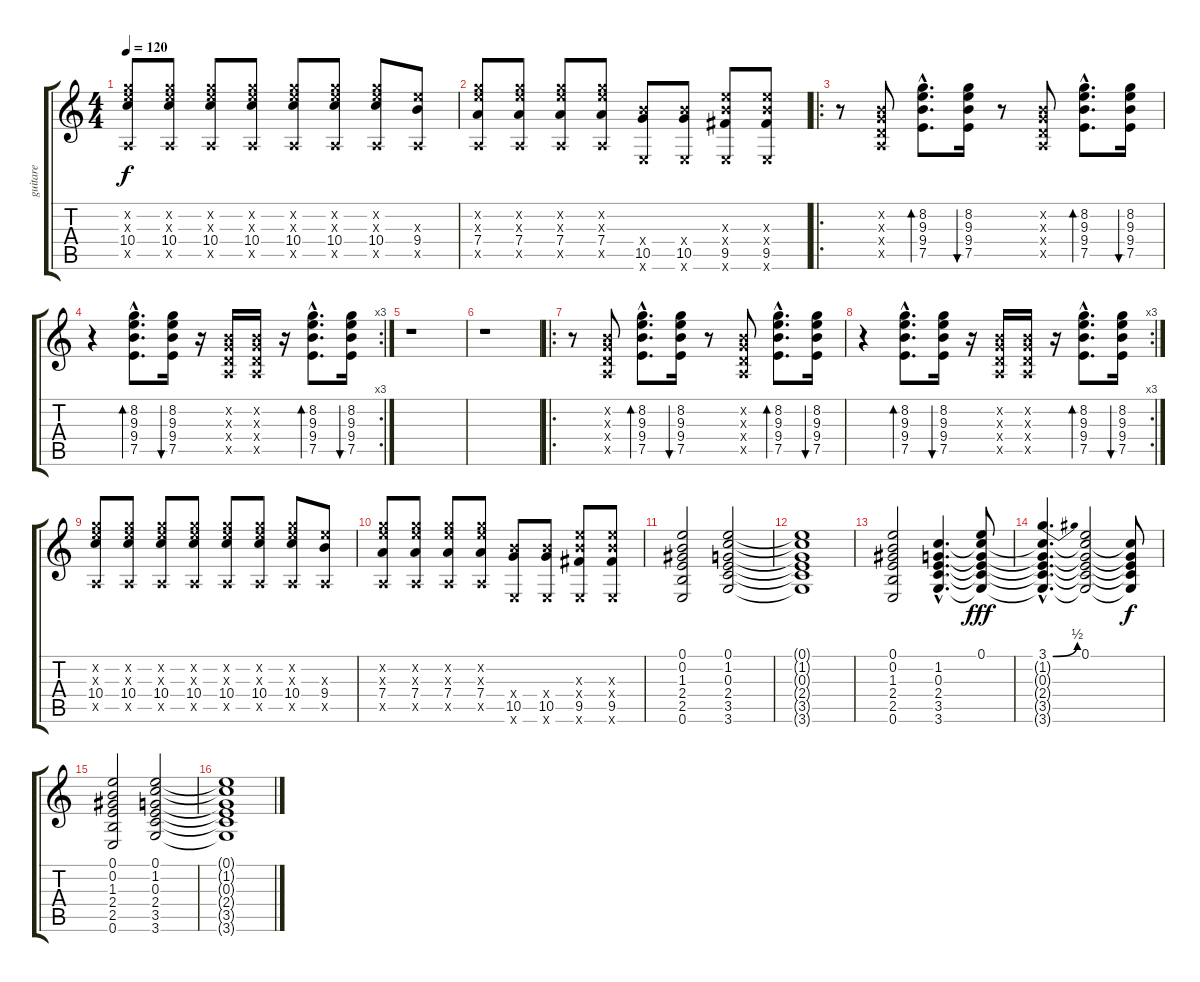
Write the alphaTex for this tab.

\track ("guitare" "guitare") {instrument overdrivenguitar}
\staff {score tabs}
\tuning (E4 B3 G3 D3 A2 E2) {hide}
\ts (4 4)
\tempo 120
\clef g2
\ks c
(8.2{x} 9.3{x} 10.4 0.5{x}).8{dy f} (8.2{x} 9.3{x} 10.4 0.5{x}).8 (8.2{x} 9.3{x} 10.4 0.5{x}).8 (8.2{x} 9.3{x} 10.4 0.5{x}).8 (8.2{x} 9.3{x} 10.4 0.5{x}).8 (8.2{x} 9.3{x} 10.4 0.5{x}).8 (8.2{x} 9.3{x} 10.4 0.5{x}).8 (9.3{x} 9.4 0.5{x}).8 |
(8.2{x} 9.3{x} 7.4 0.5{x}).8 (8.2{x} 9.3{x} 7.4 0.5{x}).8 (8.2{x} 9.3{x} 7.4 0.5{x}).8 (8.2{x} 9.3{x} 7.4 0.5{x}).8 (9.4{x} 10.5 0.6{x}).8 (9.4{x} 10.5 0.6{x}).8 (9.3{x} 9.4{x} 9.5 0.6{x}).8 (9.3{x} 9.4{x} 9.5 0.6{x}).8 |
\ro
r.8 (0.2{x} 0.3{x} 0.4{x} 0.5{x}).8 (8.2{hac} 9.3{hac} 9.4{hac} 7.5{hac}).8{d bd 60} (8.2 9.3 9.4 7.5).16{bu 60} r.8 (0.2{x} 0.3{x} 0.4{x} 0.5{x}).8 (8.2{hac} 9.3{hac} 9.4{hac} 7.5{hac}).8{d bd 60} (8.2 9.3 9.4 7.5).16{bu 60} |
\rc 3
r.4 (8.2{hac} 9.3{hac} 9.4{hac} 7.5{hac}).8{d bd 60} (8.2 9.3 9.4 7.5).16{bu 60} r.16 (0.2{x} 0.3{x} 0.4{x} 0.5{x}).16 (0.2{x} 0.3{x} 0.4{x} 0.5{x}).16 r.16 (8.2{hac} 9.3{hac} 9.4{hac} 7.5{hac}).8{d bd 60} (8.2 9.3 9.4 7.5).16{bu 60} |
r.1 |
r.1 |
\ro
r.8 (0.2{x} 0.3{x} 0.4{x} 0.5{x}).8 (8.2{hac} 9.3{hac} 9.4{hac} 7.5{hac}).8{d bd 60} (8.2 9.3 9.4 7.5).16{bu 60} r.8 (0.2{x} 0.3{x} 0.4{x} 0.5{x}).8 (8.2{hac} 9.3{hac} 9.4{hac} 7.5{hac}).8{d bd 60} (8.2 9.3 9.4 7.5).16{bu 60} |
\rc 3
r.4 (8.2{hac} 9.3{hac} 9.4{hac} 7.5{hac}).8{d bd 60} (8.2 9.3 9.4 7.5).16{bu 60} r.16 (0.2{x} 0.3{x} 0.4{x} 0.5{x}).16 (0.2{x} 0.3{x} 0.4{x} 0.5{x}).16 r.16 (8.2{hac} 9.3{hac} 9.4{hac} 7.5{hac}).8{d bd 60} (8.2 9.3 9.4 7.5).16{bu 60} |
(8.2{x} 9.3{x} 10.4 0.5{x}).8 (8.2{x} 9.3{x} 10.4 0.5{x}).8 (8.2{x} 9.3{x} 10.4 0.5{x}).8 (8.2{x} 9.3{x} 10.4 0.5{x}).8 (8.2{x} 9.3{x} 10.4 0.5{x}).8 (8.2{x} 9.3{x} 10.4 0.5{x}).8 (8.2{x} 9.3{x} 10.4 0.5{x}).8 (9.3{x} 9.4 0.5{x}).8 |
(8.2{x} 9.3{x} 7.4 0.5{x}).8 (8.2{x} 9.3{x} 7.4 0.5{x}).8 (8.2{x} 9.3{x} 7.4 0.5{x}).8 (8.2{x} 9.3{x} 7.4 0.5{x}).8 (9.4{x} 10.5 0.6{x}).8 (9.4{x} 10.5 0.6{x}).8 (9.3{x} 9.4{x} 9.5 0.6{x}).8 (9.3{x} 9.4{x} 9.5 0.6{x}).8 |
(0.1 0.2 1.3 2.4 2.5 0.6).2 (0.1 1.2 0.3 2.4 3.5 3.6).2 |
(0.1{t} 1.2{t} 0.3{t} 2.4{t} 3.5{t} 3.6{t}).1 |
(0.1 0.2 1.3 2.4 2.5 0.6).2 (1.2{hac} 0.3{hac} 2.4{hac} 3.5{hac} 3.6{hac}).4{d} (0.1 1.2{t} 0.3{t} 2.4{t} 3.5{t} 3.6{t}).8{dy fff} |
(3.1{be (bend 0 0 60 2) hac} 1.2{hac t} 0.3{hac t} 2.4{hac t} 3.5{hac t} 3.6{hac t}).4{d} (0.1 1.2{t} 0.3{t} 2.4{t} 3.5{t} 3.6{t}).2 (1.2{t} 0.3{t} 2.4{t} 3.5{t} 3.6{t}).8{dy f} |
(0.1 0.2 1.3 2.4 2.5 0.6).2 (0.1 1.2 0.3 2.4 3.5 3.6).2 |
(0.1{t} 1.2{t} 0.3{t} 2.4{t} 3.5{t} 3.6{t}).1
